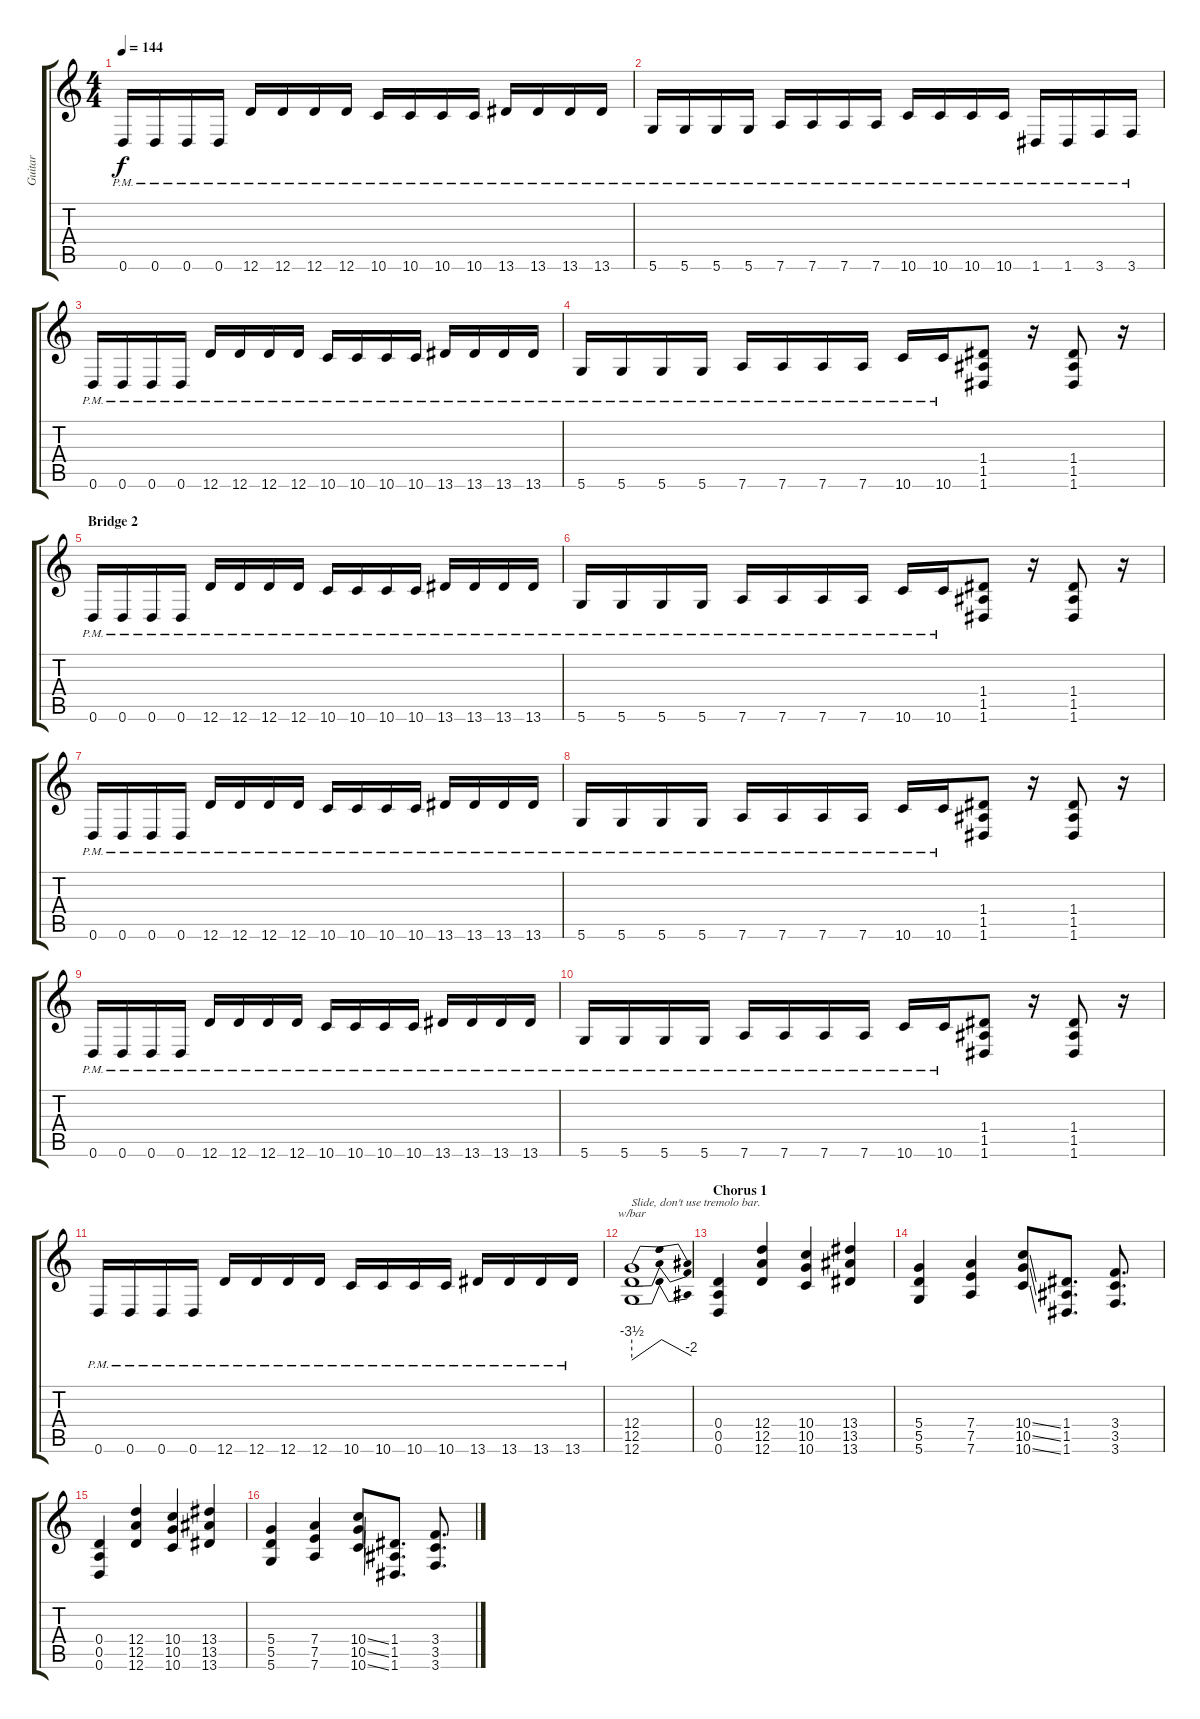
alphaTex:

\track ("Guitar" "Guitar") {instrument distortionguitar}
\staff {score tabs}
\tuning (E4 B3 G3 D3 A2 D2) {hide}
\ts (4 4)
\tempo 144
\clef g2
\ks c
0.6{pm}.16{dy f} 0.6{pm}.16 0.6{pm}.16 0.6{pm}.16 12.6{pm}.16 12.6{pm}.16 12.6{pm}.16 12.6{pm}.16 10.6{pm}.16 10.6{pm}.16 10.6{pm}.16 10.6{pm}.16 13.6{pm}.16 13.6{pm}.16 13.6{pm}.16 13.6{pm}.16 |
5.6{pm}.16 5.6{pm}.16 5.6{pm}.16 5.6{pm}.16 7.6{pm}.16 7.6{pm}.16 7.6{pm}.16 7.6{pm}.16 10.6{pm}.16 10.6{pm}.16 10.6{pm}.16 10.6{pm}.16 1.6{pm}.16 1.6{pm}.16 3.6{pm}.16 3.6{pm}.16 |
0.6{pm}.16 0.6{pm}.16 0.6{pm}.16 0.6{pm}.16 12.6{pm}.16 12.6{pm}.16 12.6{pm}.16 12.6{pm}.16 10.6{pm}.16 10.6{pm}.16 10.6{pm}.16 10.6{pm}.16 13.6{pm}.16 13.6{pm}.16 13.6{pm}.16 13.6{pm}.16 |
5.6{pm}.16 5.6{pm}.16 5.6{pm}.16 5.6{pm}.16 7.6{pm}.16 7.6{pm}.16 7.6{pm}.16 7.6{pm}.16 10.6{pm}.16 10.6{pm}.16 (1.4 1.5 1.6).8 r.16 (1.4 1.5 1.6).8 r.16 |
\section ("" "Bridge 2")
0.6{pm}.16 0.6{pm}.16 0.6{pm}.16 0.6{pm}.16 12.6{pm}.16 12.6{pm}.16 12.6{pm}.16 12.6{pm}.16 10.6{pm}.16 10.6{pm}.16 10.6{pm}.16 10.6{pm}.16 13.6{pm}.16 13.6{pm}.16 13.6{pm}.16 13.6{pm}.16 |
5.6{pm}.16 5.6{pm}.16 5.6{pm}.16 5.6{pm}.16 7.6{pm}.16 7.6{pm}.16 7.6{pm}.16 7.6{pm}.16 10.6{pm}.16 10.6{pm}.16 (1.4 1.5 1.6).8 r.16 (1.4 1.5 1.6).8 r.16 |
0.6{pm}.16 0.6{pm}.16 0.6{pm}.16 0.6{pm}.16 12.6{pm}.16 12.6{pm}.16 12.6{pm}.16 12.6{pm}.16 10.6{pm}.16 10.6{pm}.16 10.6{pm}.16 10.6{pm}.16 13.6{pm}.16 13.6{pm}.16 13.6{pm}.16 13.6{pm}.16 |
5.6{pm}.16 5.6{pm}.16 5.6{pm}.16 5.6{pm}.16 7.6{pm}.16 7.6{pm}.16 7.6{pm}.16 7.6{pm}.16 10.6{pm}.16 10.6{pm}.16 (1.4 1.5 1.6).8 r.16 (1.4 1.5 1.6).8 r.16 |
0.6{pm}.16 0.6{pm}.16 0.6{pm}.16 0.6{pm}.16 12.6{pm}.16 12.6{pm}.16 12.6{pm}.16 12.6{pm}.16 10.6{pm}.16 10.6{pm}.16 10.6{pm}.16 10.6{pm}.16 13.6{pm}.16 13.6{pm}.16 13.6{pm}.16 13.6{pm}.16 |
5.6{pm}.16 5.6{pm}.16 5.6{pm}.16 5.6{pm}.16 7.6{pm}.16 7.6{pm}.16 7.6{pm}.16 7.6{pm}.16 10.6{pm}.16 10.6{pm}.16 (1.4 1.5 1.6).8 r.16 (1.4 1.5 1.6).8 r.16 |
0.6{pm}.16 0.6{pm}.16 0.6{pm}.16 0.6{pm}.16 12.6{pm}.16 12.6{pm}.16 12.6{pm}.16 12.6{pm}.16 10.6{pm}.16 10.6{pm}.16 10.6{pm}.16 10.6{pm}.16 13.6{pm}.16 13.6{pm}.16 13.6{pm}.16 13.6{pm}.16 |
(12.4 12.5 12.6).1{tbe (dip default 0 -14 5 0 50 0 60 -8) txt "Slide, don't use tremolo bar."} |
\section ("" "Chorus 1")
(0.4 0.5 0.6).4 (12.4 12.5 12.6).4 (10.4 10.5 10.6).4 (13.4 13.5 13.6).4 |
(5.4 5.5 5.6).4 (7.4 7.5 7.6).4 (10.4{ss} 10.5{ss} 10.6{ss}).8 (1.4 1.5 1.6).8{d} (3.4 3.5 3.6).8{d} |
(0.4 0.5 0.6).4 (12.4 12.5 12.6).4 (10.4 10.5 10.6).4 (13.4 13.5 13.6).4 |
(5.4 5.5 5.6).4 (7.4 7.5 7.6).4 (10.4{ss} 10.5{ss} 10.6{ss}).8 (1.4 1.5 1.6).8{d} (3.4 3.5 3.6).8{d}
